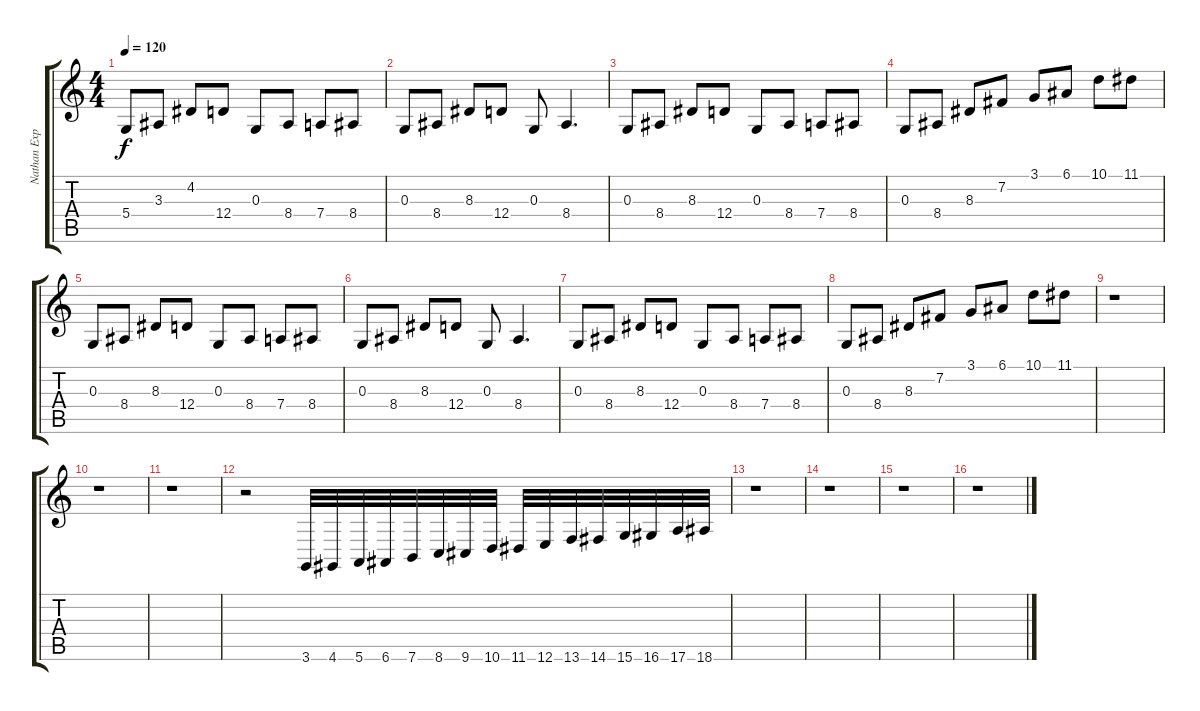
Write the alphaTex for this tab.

\track ("Nathan Explosion" "Nathan Exp") {instrument musicbox}
\staff {score tabs}
\tuning (E4 B3 G3 D3 A2 E2) {hide}
\ts (4 4)
\tempo 120
\clef g2
\ks aminor
5.4.8{dy f instrument musicbox} 3.3.8 4.2.8 12.4.8 0.3.8 8.4.8 7.4.8 8.4.8 |
0.3.8 8.4.8 8.3.8 12.4.8 0.3.8 8.4.4{d} |
0.3.8 8.4.8 8.3.8 12.4.8 0.3.8 8.4.8 7.4.8 8.4.8 |
0.3.8 8.4.8 8.3.8 7.2.8 3.1.8 6.1.8 10.1.8 11.1.8 |
0.3.8 8.4.8 8.3.8 12.4.8 0.3.8 8.4.8 7.4.8 8.4.8 |
0.3.8 8.4.8 8.3.8 12.4.8 0.3.8 8.4.4{d} |
0.3.8 8.4.8 8.3.8 12.4.8 0.3.8 8.4.8 7.4.8 8.4.8 |
0.3.8 8.4.8 8.3.8 7.2.8 3.1.8 6.1.8 10.1.8 11.1.8 |
r.1 |
r.1 |
r.1 |
r.2 3.6.32{instrument stringensemble1} 4.6.32 5.6.32 6.6.32 7.6.32 8.6.32 9.6.32 10.6.32 11.6.32 12.6.32 13.6.32 14.6.32 15.6.32 16.6.32 17.6.32 18.6.32 |
r.1 |
r.1 |
r.1 |
r.1
